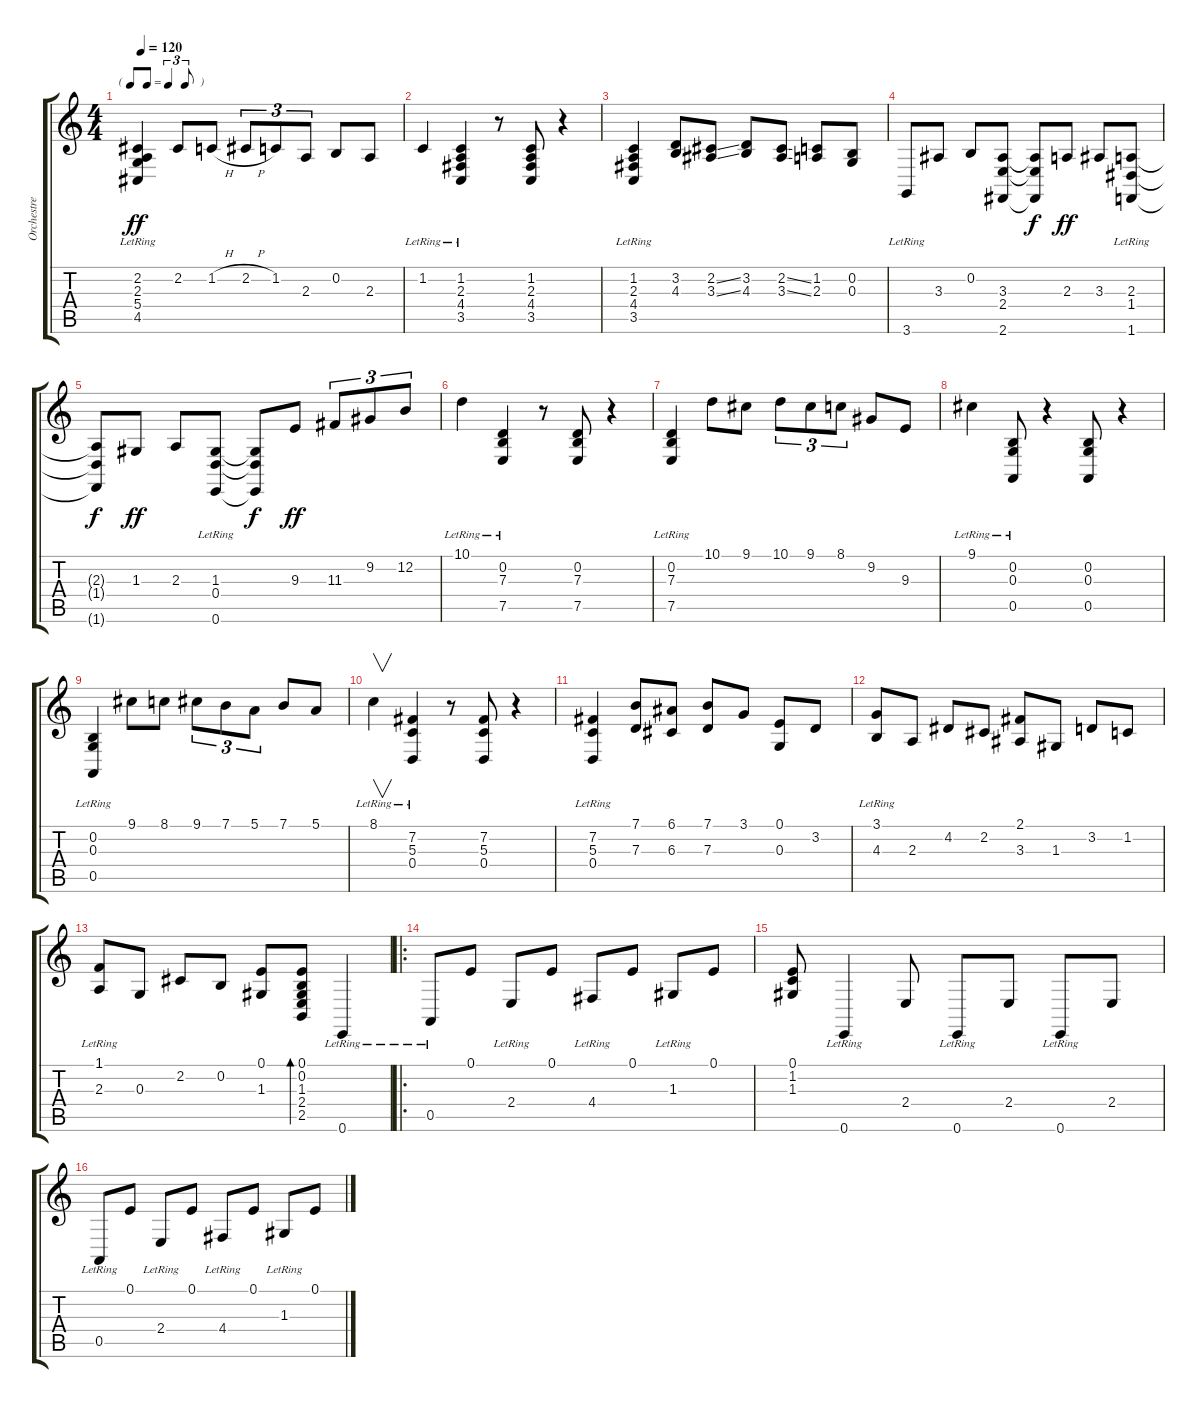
\track ("Orchestre" "Orchestre") {instrument stringensemble1}
\staff {score tabs}
\tuning (E4 B3 G3 D3 A2 E2) {hide}
\ts (4 4)
\tf triplet8th
\tempo 120
\clef g2
\ks c
(2.2 2.3 5.4 4.5{lr}).4{dy ff} 2.2.8 1.2{h}.8 2.2{h}.8{tu (3 2)} 1.2.8{tu (3 2)} 2.3.8{tu (3 2)} 0.2.8 2.3.8 |
1.2{lr}.4 (1.2 2.3 4.4 3.5{lr}).4 r.8 (1.2 2.3 4.4 3.5).8 r.4 |
(1.2 2.3 4.4{lr} 3.5{lr}).4 (3.2 4.3).8 (2.2{ss} 3.3{ss}).8 (3.2 4.3).8 (2.2{ss} 3.3{ss}).8 (1.2 2.3).8 (0.2 0.3).8 |
3.6{lr}.8 3.3.8 0.2.8 (3.3 2.4 2.6).8 (3.3{t} 2.4{t} 2.6{t}).8{dy f} 2.3.8{dy ff} 3.3.8 (2.3{lr} 1.4{lr} 1.6{lr}).8 |
(2.3{t} 1.4{t} 1.6{t}).8{dy f} 1.3.8{dy ff} 2.3.8 (1.3{lr} 0.4{lr} 0.6{lr}).8 (1.3{t} 0.4{t} 0.6{t}).8{dy f} 9.3.8{dy ff} 11.3.8{tu (3 2)} 9.2.8{tu (3 2)} 12.2.8{tu (3 2)} |
10.1{lr}.4 (0.2 7.3 7.5{lr}).4 r.8 (0.2 7.3 7.5).8 r.4 |
(0.2 7.3 7.5{lr}).4 10.1.8 9.1.8 10.1.8{tu (3 2)} 9.1.8{tu (3 2)} 8.1.8{tu (3 2)} 9.2.8 9.3.8 |
9.1{lr}.4 (0.2 0.3 0.5{lr}).8 r.4 (0.2 0.3 0.5).8 r.4 |
(0.2 0.3 0.5{lr}).4 9.1.8 8.1.8 9.1.8{tu (3 2)} 7.1.8{tu (3 2)} 5.1.8{tu (3 2)} 7.1.8 5.1.8 |
8.1{lr}.4{v} (7.2 5.3 0.4{lr}).4 r.8 (7.2 5.3 0.4).8 r.4 |
(7.2 5.3 0.4{lr}).4 (7.1 7.3).8 (6.1 6.3).8 (7.1 7.3).8 3.1.8 (0.1 0.3).8 3.2.8 |
(3.1 4.3{lr}).8 2.3.8 4.2.8 2.2.8 (2.1 3.3).8 1.3.8 3.2.8 1.2.8 |
(1.1 2.3{lr}).8 0.3.8 2.2.8 0.2.8 (0.1 1.3).8 (0.1 0.2 1.3 2.4 2.5).8{bd 120} 0.6{lr}.4 |
\ro
0.5{lr}.8 0.1.8 2.4{lr}.8 0.1.8 4.4{lr}.8 0.1.8 1.3{lr}.8 0.1.8 |
(0.1 1.2 1.3).8 0.6{lr}.4 2.4.8 0.6{lr}.8 2.4.8 0.6{lr}.8 2.4.8 |
0.5{lr}.8 0.1.8 2.4{lr}.8 0.1.8 4.4{lr}.8 0.1.8 1.3{lr}.8 0.1.8
